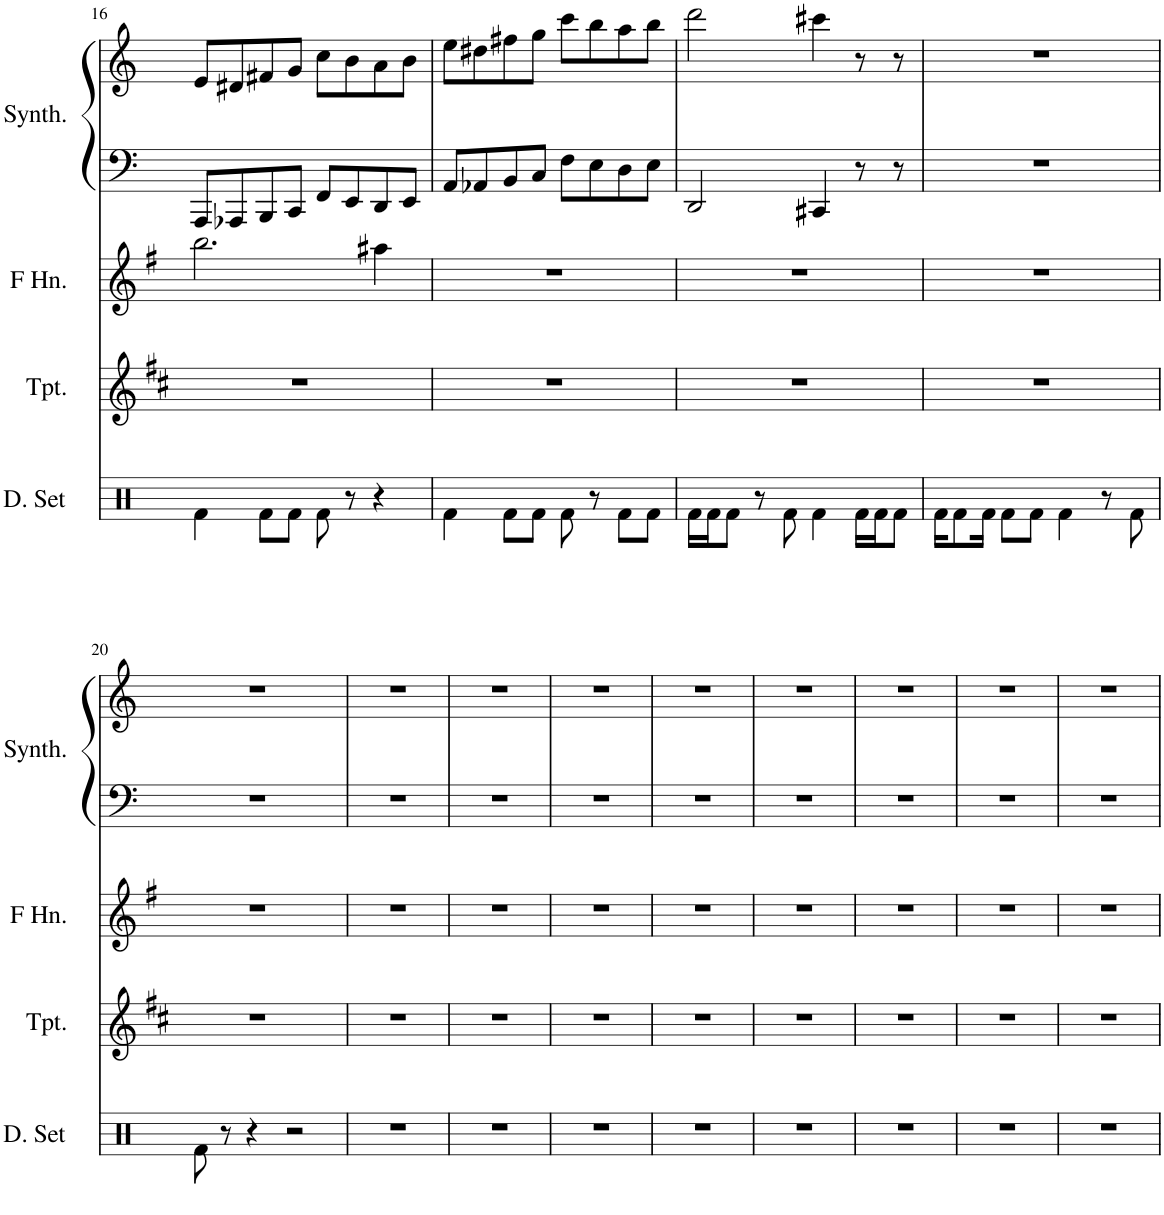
**kern	**kern	**kern	**kern	**kern
*part4	*part3	*part2	*part1	*part1
*staff5	*staff4	*staff3	*staff2	*staff1
*I"Drumset	*I"Trumpet	*I"Horn in F	*I"Halo Synthesizer	*
*I'D. Set	*I'Tpt.	*	*I'Synth.	*
!!LO:PB:g=z
*clefX	*clefG2	*clefG2	*clefF4	*clefG2
*	*Trd1c2	*Trd4c7	*	*
*k[]	*k[f#c#]	*k[f#]	*k[]	*k[]
*M4/4	*M4/4	*M4/4	*M4/4	*M4/4
=16	=16	=16	=16	=16
4Rf\	1r	2.bb\	8AAA/L	8e/L
.	.	.	8AAA-X/	8d#X/
8Rf\L	.	.	8BBB/	8f#X/
8Rf\J	.	.	8CC/J	8g/J
8Rf\	.	.	8FF/L	8cc\L
8r	.	.	8EE/	8b\
4r	.	4aa#X\	8DD/	8a\
.	.	.	8EE/J	8b\J
=17	=17	=17	=17	=17
4Rf\	1r	1r	8AA/L	8ee\L
.	.	.	8AA-X/	8dd#X\
8Rf\L	.	.	8BB/	8ff#X\
8Rf\J	.	.	8C/J	8gg\J
8Rf\	.	.	8F\L	8ccc\L
8r	.	.	8E\	8bb\
8Rf\L	.	.	8D\	8aa\
8Rf\J	.	.	8E\J	8bb\J
=18	=18	=18	=18	=18
16Rf\LL	1r	1r	2DD/	2ddd\
16Rf\J	.	.	.	.
8Rf\J	.	.	.	.
8r	.	.	.	.
8Rf\	.	.	.	.
4Rf\	.	.	4CC#X/	4ccc#X\
16Rf\LL	.	.	8r	8r
16Rf\J	.	.	.	.
8Rf\J	.	.	8r	8r
=19	=19	=19	=19	=19
16Rf\KL	1r	1r	1r	1r
8Rf\	.	.	.	.
16Rf\Jk	.	.	.	.
8Rf\L	.	.	.	.
8Rf\J	.	.	.	.
4Rf\	.	.	.	.
8r	.	.	.	.
8Rf\	.	.	.	.
!!LO:LB:g=z
=20	=20	=20	=20	=20
8Rf\	1r	1r	1r	1r
8r	.	.	.	.
4r	.	.	.	.
2r	.	.	.	.
=21	=21	=21	=21	=21
1r	1r	1r	1r	1r
=22	=22	=22	=22	=22
1r	1r	1r	1r	1r
=23	=23	=23	=23	=23
1r	1r	1r	1r	1r
=24	=24	=24	=24	=24
1r	1r	1r	1r	1r
=25	=25	=25	=25	=25
1r	1r	1r	1r	1r
=26	=26	=26	=26	=26
1r	1r	1r	1r	1r
=27	=27	=27	=27	=27
1r	1r	1r	1r	1r
=28	=28	=28	=28	=28
1r	1r	1r	1r	1r
=	=	=	=	=
*-	*-	*-	*-	*-
